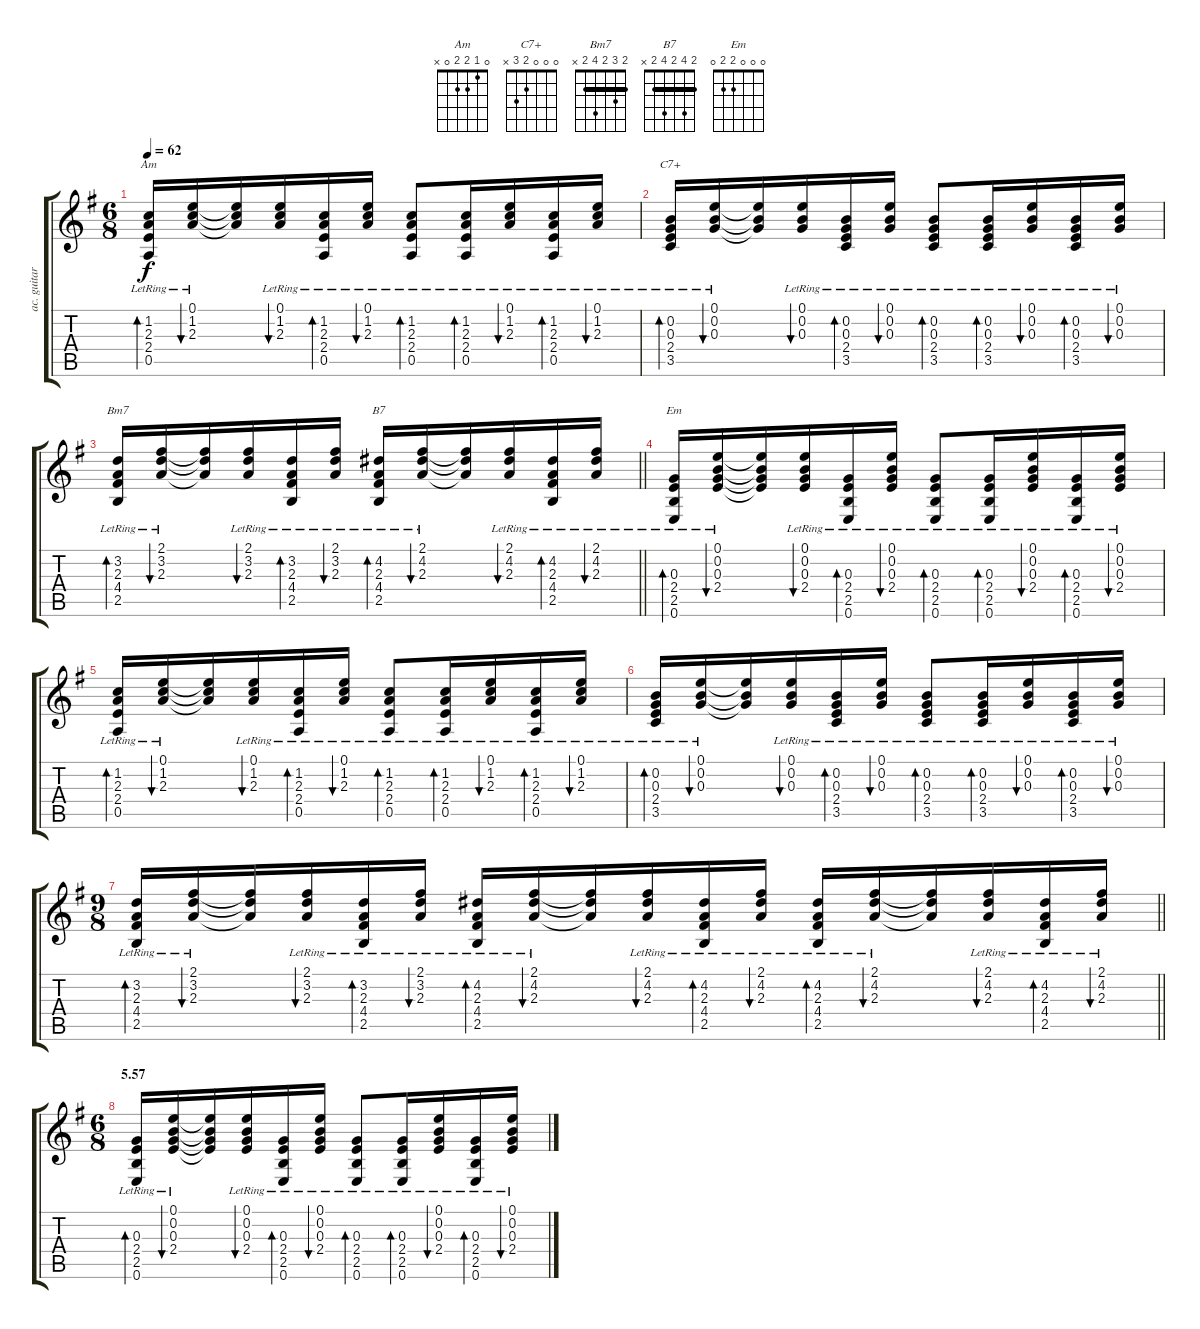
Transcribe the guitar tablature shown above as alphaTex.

\track ("ac. guitar" "ac. guitar") {instrument acousticguitarnylon}
\staff {score tabs}
\tuning (E4 B3 G3 D3 A2 E2) {hide}
\chord ("Am" 0 1 2 2 0 x)
\chord ("C7+" 0 0 0 2 3 x)
\chord ("Bm7" 2 3 2 4 2 x) {barre 2}
\chord ("B7" 2 4 2 4 2 x) {barre 2}
\chord ("Em" 0 0 0 2 2 0)
\ts (6 8)
\tempo 62
\clef g2
\ks g
(1.2{lr} 2.3{lr} 2.4{lr} 0.5{lr}).16{bd 30 ch "Am" dy f} (0.1{lr} 1.2{lr} 2.3{lr}).16{bu 30} (0.1{t} 1.2{t} 2.3{t}).16 (0.1{lr} 1.2{lr} 2.3{lr}).16{bu 30} (1.2{lr} 2.3{lr} 2.4{lr} 0.5{lr}).16{bd 30} (0.1{lr} 1.2{lr} 2.3{lr}).16{bu 30} (1.2{lr} 2.3{lr} 2.4{lr} 0.5{lr}).8{bd 30} (1.2{lr} 2.3{lr} 2.4{lr} 0.5{lr}).16{bd 30} (0.1{lr} 1.2{lr} 2.3{lr}).16{bu 30} (1.2{lr} 2.3{lr} 2.4{lr} 0.5{lr}).16{bd 30} (0.1{lr} 1.2{lr} 2.3{lr}).16{bu 30} |
(0.2{lr} 0.3{lr} 2.4{lr} 3.5{lr}).16{bd 30 ch "C7+"} (0.1{lr} 0.2{lr} 0.3{lr}).16{bu 30} (0.1{t} 0.2{t} 0.3{t}).16 (0.1{lr} 0.2{lr} 0.3{lr}).16{bu 30} (0.2{lr} 0.3{lr} 2.4{lr} 3.5{lr}).16{bd 30} (0.1{lr} 0.2{lr} 0.3{lr}).16{bu 30} (0.2{lr} 0.3{lr} 2.4{lr} 3.5{lr}).8{bd 30} (0.2{lr} 0.3{lr} 2.4{lr} 3.5{lr}).16{bd 30} (0.1{lr} 0.2{lr} 0.3{lr}).16{bu 30} (0.2{lr} 0.3{lr} 2.4{lr} 3.5{lr}).16{bd 30} (0.1{lr} 0.2{lr} 0.3{lr}).16{bu 30} |
\barLineRight lightlight
(3.2{lr} 2.3{lr} 4.4{lr} 2.5{lr}).16{bd 30 ch "Bm7"} (2.1{lr} 3.2{lr} 2.3{lr}).16{bu 30} (2.1{t} 3.2{t} 2.3{t}).16 (2.1{lr} 3.2{lr} 2.3{lr}).16{bu 30} (3.2{lr} 2.3{lr} 4.4{lr} 2.5{lr}).16{bd 30} (2.1{lr} 3.2{lr} 2.3{lr}).16{bu 30} (4.2{lr} 2.3{lr} 4.4{lr} 2.5{lr}).16{bd 30 ch "B7"} (2.1{lr} 4.2{lr} 2.3{lr}).16{bu 30} (2.1{t} 4.2{t} 2.3{t}).16 (2.1{lr} 4.2{lr} 2.3{lr}).16{bu 30} (4.2{lr} 2.3{lr} 4.4{lr} 2.5{lr}).16{bd 30} (2.1{lr} 4.2{lr} 2.3{lr}).16{bu 30} |
(0.3{lr} 2.4{lr} 2.5{lr} 0.6{lr}).16{bd 30 ch "Em"} (0.1{lr} 0.2{lr} 0.3{lr} 2.4{lr}).16{bu 30} (0.1{t} 0.2{t} 0.3{t} 2.4{t}).16 (0.1{lr} 0.2{lr} 0.3{lr} 2.4{lr}).16{bu 30} (0.3{lr} 2.4{lr} 2.5{lr} 0.6{lr}).16{bd 30} (0.1{lr} 0.2{lr} 0.3{lr} 2.4{lr}).16{bu 30} (0.3{lr} 2.4{lr} 2.5{lr} 0.6{lr}).8{bd 30} (0.3{lr} 2.4{lr} 2.5{lr} 0.6{lr}).16{bd 30} (0.1{lr} 0.2{lr} 0.3{lr} 2.4{lr}).16{bu 30} (0.3{lr} 2.4{lr} 2.5{lr} 0.6{lr}).16{bd 30} (0.1{lr} 0.2{lr} 0.3{lr} 2.4{lr}).16{bu 30} |
(1.2{lr} 2.3{lr} 2.4{lr} 0.5{lr}).16{bd 30} (0.1{lr} 1.2{lr} 2.3{lr}).16{bu 30} (0.1{t} 1.2{t} 2.3{t}).16 (0.1{lr} 1.2{lr} 2.3{lr}).16{bu 30} (1.2{lr} 2.3{lr} 2.4{lr} 0.5{lr}).16{bd 30} (0.1{lr} 1.2{lr} 2.3{lr}).16{bu 30} (1.2{lr} 2.3{lr} 2.4{lr} 0.5{lr}).8{bd 30} (1.2{lr} 2.3{lr} 2.4{lr} 0.5{lr}).16{bd 30} (0.1{lr} 1.2{lr} 2.3{lr}).16{bu 30} (1.2{lr} 2.3{lr} 2.4{lr} 0.5{lr}).16{bd 30} (0.1{lr} 1.2{lr} 2.3{lr}).16{bu 30} |
(0.2{lr} 0.3{lr} 2.4{lr} 3.5{lr}).16{bd 30} (0.1{lr} 0.2{lr} 0.3{lr}).16{bu 30} (0.1{t} 0.2{t} 0.3{t}).16 (0.1{lr} 0.2{lr} 0.3{lr}).16{bu 30} (0.2{lr} 0.3{lr} 2.4{lr} 3.5{lr}).16{bd 30} (0.1{lr} 0.2{lr} 0.3{lr}).16{bu 30} (0.2{lr} 0.3{lr} 2.4{lr} 3.5{lr}).8{bd 30} (0.2{lr} 0.3{lr} 2.4{lr} 3.5{lr}).16{bd 30} (0.1{lr} 0.2{lr} 0.3{lr}).16{bu 30} (0.2{lr} 0.3{lr} 2.4{lr} 3.5{lr}).16{bd 30} (0.1{lr} 0.2{lr} 0.3{lr}).16{bu 30} |
\ts (9 8)
\barLineRight lightlight
(3.2{lr} 2.3{lr} 4.4{lr} 2.5{lr}).16{bd 30} (2.1{lr} 3.2{lr} 2.3{lr}).16{bu 30} (2.1{t} 3.2{t} 2.3{t}).16 (2.1{lr} 3.2{lr} 2.3{lr}).16{bu 30} (3.2{lr} 2.3{lr} 4.4{lr} 2.5{lr}).16{bd 30} (2.1{lr} 3.2{lr} 2.3{lr}).16{bu 30} (4.2{lr} 2.3{lr} 4.4{lr} 2.5{lr}).16{bd 30} (2.1{lr} 4.2{lr} 2.3{lr}).16{bu 30} (2.1{t} 4.2{t} 2.3{t}).16 (2.1{lr} 4.2{lr} 2.3{lr}).16{bu 30} (4.2{lr} 2.3{lr} 4.4{lr} 2.5{lr}).16{bd 30} (2.1{lr} 4.2{lr} 2.3{lr}).16{bu 30} (4.2{lr} 2.3{lr} 4.4{lr} 2.5{lr}).16{bd 30} (2.1{lr} 4.2{lr} 2.3{lr}).16{bu 30} (2.1{t} 4.2{t} 2.3{t}).16 (2.1{lr} 4.2{lr} 2.3{lr}).16{bu 30} (4.2{lr} 2.3{lr} 4.4{lr} 2.5{lr}).16{bd 30} (2.1{lr} 4.2{lr} 2.3{lr}).16{bu 30} |
\ts (6 8)
\section ("" "5.57")
(0.3{lr} 2.4{lr} 2.5{lr} 0.6{lr}).16{bd 30} (0.1{lr} 0.2{lr} 0.3{lr} 2.4{lr}).16{bu 30} (0.1{t} 0.2{t} 0.3{t} 2.4{t}).16 (0.1{lr} 0.2{lr} 0.3{lr} 2.4{lr}).16{bu 30} (0.3{lr} 2.4{lr} 2.5{lr} 0.6{lr}).16{bd 30} (0.1{lr} 0.2{lr} 0.3{lr} 2.4{lr}).16{bu 30} (0.3{lr} 2.4{lr} 2.5{lr} 0.6{lr}).8{bd 30} (0.3{lr} 2.4{lr} 2.5{lr} 0.6{lr}).16{bd 30} (0.1{lr} 0.2{lr} 0.3{lr} 2.4{lr}).16{bu 30} (0.3{lr} 2.4{lr} 2.5{lr} 0.6{lr}).16{bd 30} (0.1{lr} 0.2{lr} 0.3{lr} 2.4{lr}).16{bu 30}
